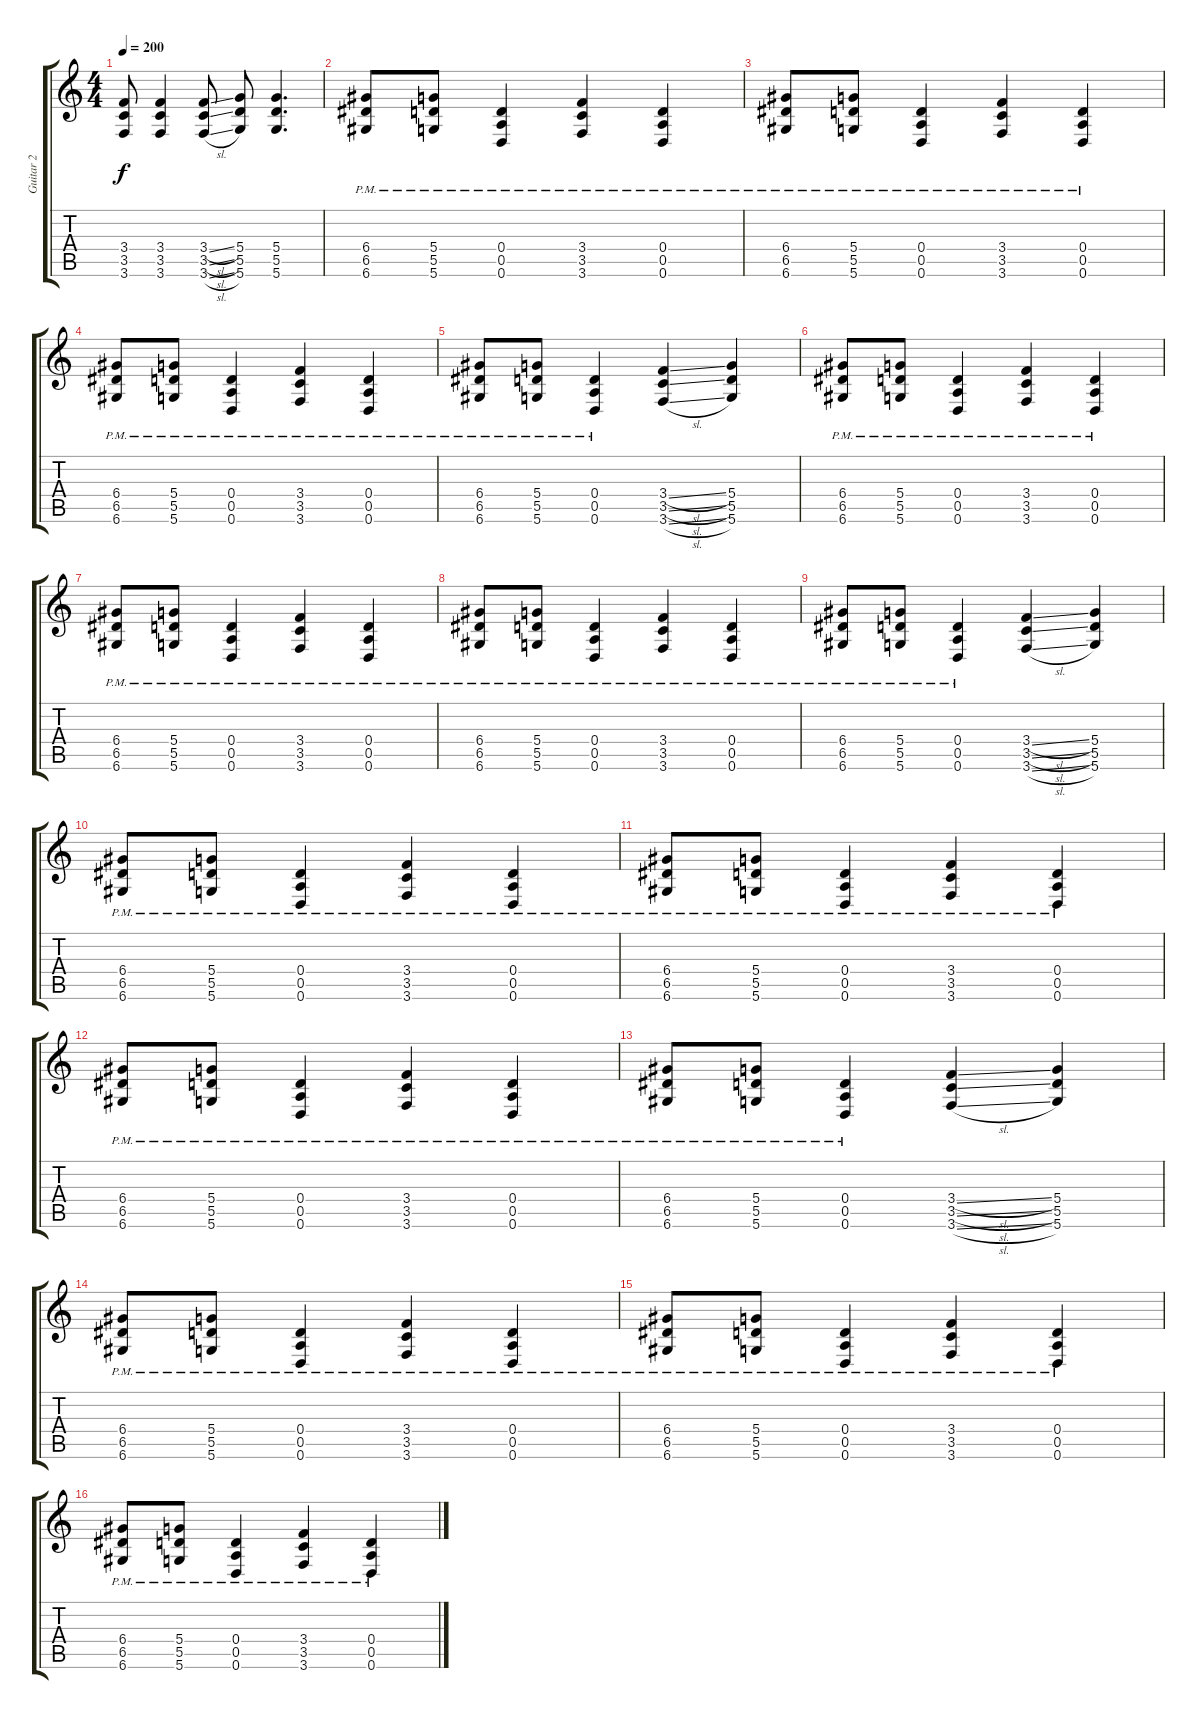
\track ("Guitar 2" "Guitar 2") {instrument distortionguitar}
\staff {score tabs}
\tuning (E4 B3 G3 D3 A2 D2) {hide}
\ts (4 4)
\tempo 200
\clef g2
\ks c
(3.4 3.5 3.6).8{dy f} (3.4 3.5 3.6).4 (3.4{sl} 3.5{sl} 3.6{sl}).8 (5.4 5.5 5.6).8 (5.4 5.5 5.6).4{d} |
(6.4{pm} 6.5{pm} 6.6{pm}).8 (5.4{pm} 5.5{pm} 5.6{pm}).8 (0.4{pm} 0.5{pm} 0.6{pm}).4 (3.4{pm} 3.5{pm} 3.6{pm}).4 (0.4{pm} 0.5{pm} 0.6{pm}).4 |
(6.4{pm} 6.5{pm} 6.6{pm}).8 (5.4{pm} 5.5{pm} 5.6{pm}).8 (0.4{pm} 0.5{pm} 0.6{pm}).4 (3.4{pm} 3.5{pm} 3.6{pm}).4 (0.4{pm} 0.5{pm} 0.6{pm}).4 |
(6.4{pm} 6.5{pm} 6.6{pm}).8 (5.4{pm} 5.5{pm} 5.6{pm}).8 (0.4{pm} 0.5{pm} 0.6{pm}).4 (3.4{pm} 3.5{pm} 3.6{pm}).4 (0.4{pm} 0.5{pm} 0.6{pm}).4 |
(6.4{pm} 6.5{pm} 6.6{pm}).8 (5.4{pm} 5.5{pm} 5.6{pm}).8 (0.4{pm} 0.5{pm} 0.6{pm}).4 (3.4{sl} 3.5{sl} 3.6{sl}).4 (5.4 5.5 5.6).4 |
(6.4{pm} 6.5{pm} 6.6{pm}).8 (5.4{pm} 5.5{pm} 5.6{pm}).8 (0.4{pm} 0.5{pm} 0.6{pm}).4 (3.4{pm} 3.5{pm} 3.6{pm}).4 (0.4{pm} 0.5{pm} 0.6{pm}).4 |
(6.4{pm} 6.5{pm} 6.6{pm}).8 (5.4{pm} 5.5{pm} 5.6{pm}).8 (0.4{pm} 0.5{pm} 0.6{pm}).4 (3.4{pm} 3.5{pm} 3.6{pm}).4 (0.4{pm} 0.5{pm} 0.6{pm}).4 |
(6.4{pm} 6.5{pm} 6.6{pm}).8 (5.4{pm} 5.5{pm} 5.6{pm}).8 (0.4{pm} 0.5{pm} 0.6{pm}).4 (3.4{pm} 3.5{pm} 3.6{pm}).4 (0.4{pm} 0.5{pm} 0.6{pm}).4 |
(6.4{pm} 6.5{pm} 6.6{pm}).8 (5.4{pm} 5.5{pm} 5.6{pm}).8 (0.4{pm} 0.5{pm} 0.6{pm}).4 (3.4{sl} 3.5{sl} 3.6{sl}).4 (5.4 5.5 5.6).4 |
(6.4{pm} 6.5{pm} 6.6{pm}).8 (5.4{pm} 5.5{pm} 5.6{pm}).8 (0.4{pm} 0.5{pm} 0.6{pm}).4 (3.4{pm} 3.5{pm} 3.6{pm}).4 (0.4{pm} 0.5{pm} 0.6{pm}).4 |
(6.4{pm} 6.5{pm} 6.6{pm}).8 (5.4{pm} 5.5{pm} 5.6{pm}).8 (0.4{pm} 0.5{pm} 0.6{pm}).4 (3.4{pm} 3.5{pm} 3.6{pm}).4 (0.4{pm} 0.5{pm} 0.6{pm}).4 |
(6.4{pm} 6.5{pm} 6.6{pm}).8 (5.4{pm} 5.5{pm} 5.6{pm}).8 (0.4{pm} 0.5{pm} 0.6{pm}).4 (3.4{pm} 3.5{pm} 3.6{pm}).4 (0.4{pm} 0.5{pm} 0.6{pm}).4 |
(6.4{pm} 6.5{pm} 6.6{pm}).8 (5.4{pm} 5.5{pm} 5.6{pm}).8 (0.4{pm} 0.5{pm} 0.6{pm}).4 (3.4{sl} 3.5{sl} 3.6{sl}).4 (5.4 5.5 5.6).4 |
(6.4{pm} 6.5{pm} 6.6{pm}).8 (5.4{pm} 5.5{pm} 5.6{pm}).8 (0.4{pm} 0.5{pm} 0.6{pm}).4 (3.4{pm} 3.5{pm} 3.6{pm}).4 (0.4{pm} 0.5{pm} 0.6{pm}).4 |
(6.4{pm} 6.5{pm} 6.6{pm}).8 (5.4{pm} 5.5{pm} 5.6{pm}).8 (0.4{pm} 0.5{pm} 0.6{pm}).4 (3.4{pm} 3.5{pm} 3.6{pm}).4 (0.4{pm} 0.5{pm} 0.6{pm}).4 |
(6.4{pm} 6.5{pm} 6.6{pm}).8 (5.4{pm} 5.5{pm} 5.6{pm}).8 (0.4{pm} 0.5{pm} 0.6{pm}).4 (3.4{pm} 3.5{pm} 3.6{pm}).4 (0.4{pm} 0.5{pm} 0.6{pm}).4
